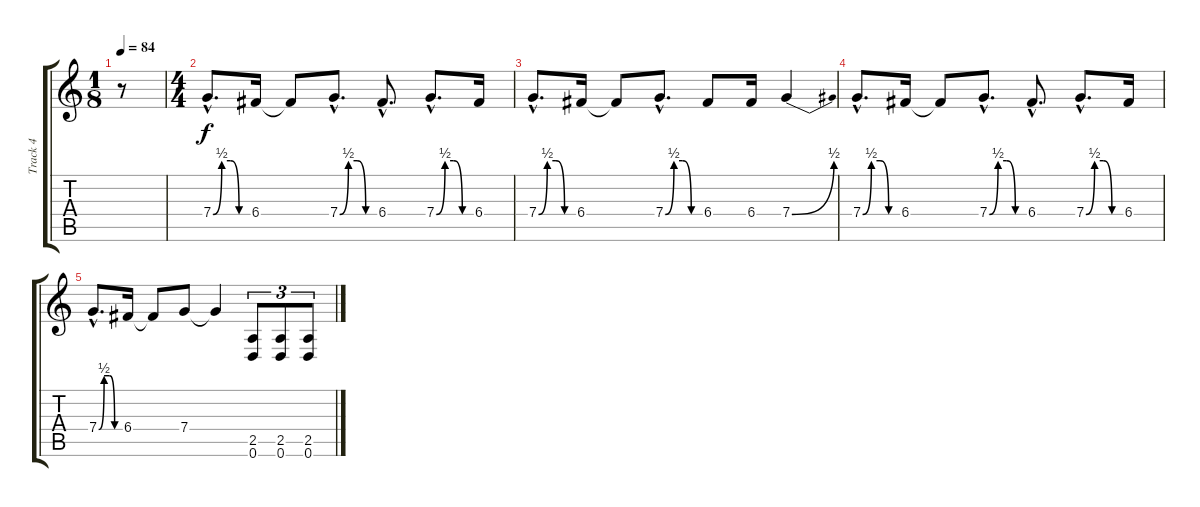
\track ("Track 4" "Track 4") {instrument distortionguitar}
\staff {score tabs}
\tuning (D4 A3 F3 C3 G2 D2) {hide}
\ts (1 8)
\tempo 84
\clef g2
\ks c
r.8{dy f instrument distortionguitar} |
\ts (4 4)
7.4{be (custom 0 0 15 2 30 2 45 0 60 0) hac}.8{d} 6.4.16 6.4{t}.8 7.4{be (custom 0 0 15 2 30 2 45 0 60 0) hac}.8{d} 6.4{hac}.8{d} 7.4{be (custom 0 0 15 2 30 2 45 0 60 0) hac}.8{d} 6.4.16 |
7.4{be (custom 0 0 15 2 30 2 45 0 60 0) hac}.8{d} 6.4.16 6.4{t}.8 7.4{be (custom 0 0 15 2 30 2 45 0 60 0) hac}.8{d} 6.4.8 6.4.16 7.4{be (bend 0 0 60 2)}.4 |
7.4{be (custom 0 0 15 2 30 2 45 0 60 0) hac}.8{d} 6.4.16 6.4{t}.8 7.4{be (custom 0 0 15 2 30 2 45 0 60 0) hac}.8{d} 6.4{hac}.8{d} 7.4{be (custom 0 0 15 2 30 2 45 0 60 0) hac}.8{d} 6.4.16 |
7.4{be (custom 0 0 15 2 30 2 45 0 60 0) hac}.8{d} 6.4.16 6.4{t}.8 7.4.8 7.4{t}.4 (2.5 0.6).8{tu (3 2)} (2.5 0.6).8{tu (3 2)} (2.5 0.6).8{tu (3 2)}
